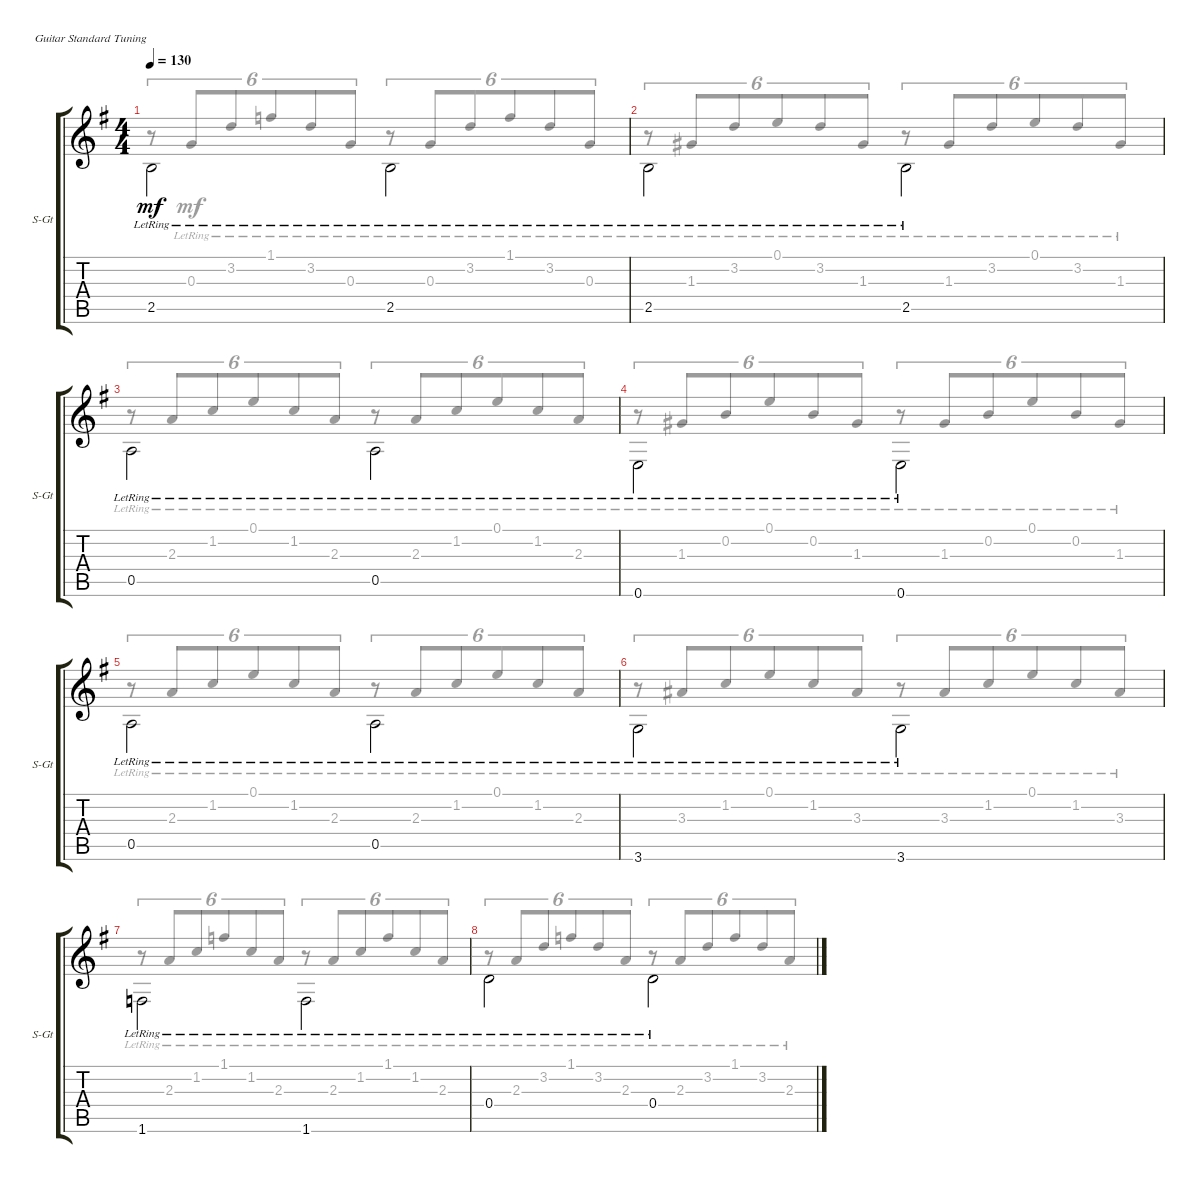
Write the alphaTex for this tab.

\defaultSystemsLayout 4
\bracketExtendMode groupsimilarinstruments
\useSystemSignSeparator
\singleTrackTrackNamePolicy allsystems
\multiTrackTrackNamePolicy allsystems
\firstSystemTrackNameOrientation horizontal
\otherSystemsTrackNameOrientation horizontal
\track ("Steel Guitar" "S-Gt") {instrument acousticguitarsteel}
\staff {score tabs}
\tuning (E4 B3 G3 D3 A2 E2)
\voice
\ts (4 4)
\tempo 130
\clef g2
\ks g
2.5{lr}.2{dy mf beam invert} 2.5{lr}.2{beam invert} |
2.5{lr}.2{beam invert} 2.5{lr}.2{beam invert} |
0.5{lr}.2{beam invert} 0.5{lr}.2{beam invert} |
0.6{lr}.2{beam invert} 0.6{lr}.2{beam invert} |
0.5{lr}.2{beam invert} 0.5{lr}.2{beam invert} |
3.6{lr}.2{beam invert} 3.6{lr}.2{beam invert} |
1.6{lr}.2{beam invert} 1.6{lr}.2{beam invert} |
0.4{lr}.2{beam invert} 0.4{lr}.2{beam invert}
\voice
\clef g2
\ottava regular
\simile none
\ks g
r.8{tu (6 4) dy mf beam invert} 0.3{lr}.8{tu (6 4)} 3.2{lr}.8{tu (6 4)} 1.1{lr}.8{tu (6 4)} 3.2{lr}.8{tu (6 4)} 0.3{lr}.8{tu (6 4) beam invert} r.8{tu (6 4) beam invert} 0.3{lr}.8{tu (6 4)} 3.2{lr}.8{tu (6 4)} 1.1{lr}.8{tu (6 4)} 3.2{lr}.8{tu (6 4)} 0.3{lr}.8{tu (6 4) beam invert} |
r.8{tu (6 4) beam invert} 1.3{lr}.8{tu (6 4)} 3.2{lr}.8{tu (6 4)} 0.1{lr}.8{tu (6 4)} 3.2{lr}.8{tu (6 4)} 1.3{lr}.8{tu (6 4) beam invert} r.8{tu (6 4)} 1.3{lr}.8{tu (6 4)} 3.2{lr}.8{tu (6 4)} 0.1{lr}.8{tu (6 4)} 3.2{lr}.8{tu (6 4) beam invert} 1.3{lr}.8{tu (6 4)} |
r.8{tu (6 4)} 2.3{lr}.8{tu (6 4)} 1.2{lr}.8{tu (6 4)} 0.1{lr}.8{tu (6 4) beam invert} 1.2{lr}.8{tu (6 4)} 2.3{lr}.8{tu (6 4)} r.8{tu (6 4)} 2.3{lr}.8{tu (6 4)} 1.2{lr}.8{tu (6 4) beam invert} 0.1{lr}.8{tu (6 4)} 1.2{lr}.8{tu (6 4)} 2.3{lr}.8{tu (6 4)} |
r.8{tu (6 4)} 1.3{lr}.8{tu (6 4) beam invert} 0.2{lr}.8{tu (6 4)} 0.1{lr}.8{tu (6 4)} 0.2{lr}.8{tu (6 4)} 1.3{lr}.8{tu (6 4)} r.8{tu (6 4) beam invert} 1.3{lr}.8{tu (6 4) beam invert} 0.2{lr}.8{tu (6 4)} 0.1{lr}.8{tu (6 4)} 0.2{lr}.8{tu (6 4)} 1.3{lr}.8{tu (6 4)} |
r.8{tu (6 4)} 2.3{lr}.8{tu (6 4) beam invert} 1.2{lr}.8{tu (6 4)} 0.1{lr}.8{tu (6 4)} 1.2{lr}.8{tu (6 4)} 2.3{lr}.8{tu (6 4)} r.8{tu (6 4) beam invert} 2.3{lr}.8{tu (6 4)} 1.2{lr}.8{tu (6 4)} 0.1{lr}.8{tu (6 4)} 1.2{lr}.8{tu (6 4)} 2.3{lr}.8{tu (6 4) beam invert} |
r.8{tu (6 4)} 3.3{lr}.8{tu (6 4)} 1.2{lr}.8{tu (6 4)} 0.1{lr}.8{tu (6 4)} 1.2{lr}.8{tu (6 4) beam invert} 3.3{lr}.8{tu (6 4)} r.8{tu (6 4)} 3.3{lr}.8{tu (6 4) beam invert} 1.2{lr}.8{tu (6 4)} 0.1{lr}.8{tu (6 4)} 1.2{lr}.8{tu (6 4)} 3.3{lr}.8{tu (6 4)} |
r.8{tu (6 4) beam invert} 2.3{lr}.8{tu (6 4)} 1.2{lr}.8{tu (6 4)} 1.1{lr}.8{tu (6 4)} 1.2{lr}.8{tu (6 4)} 2.3{lr}.8{tu (6 4) beam invert} r.8{tu (6 4)} 2.3{lr}.8{tu (6 4)} 1.2{lr}.8{tu (6 4)} 1.1{lr}.8{tu (6 4) beam invert} 1.2{lr}.8{tu (6 4)} 2.3{lr}.8{tu (6 4)} |
r.8{tu (6 4)} 2.3{lr}.8{tu (6 4)} 3.2{lr}.8{tu (6 4) beam invert} 1.1{lr}.8{tu (6 4)} 3.2{lr}.8{tu (6 4)} 2.3{lr}.8{tu (6 4)} r.8{tu (6 4)} 2.3{lr}.8{tu (6 4) beam invert} 3.2{lr}.8{tu (6 4)} 1.1{lr}.8{tu (6 4)} 3.2{lr}.8{tu (6 4)} 2.3{lr}.8{tu (6 4)}
